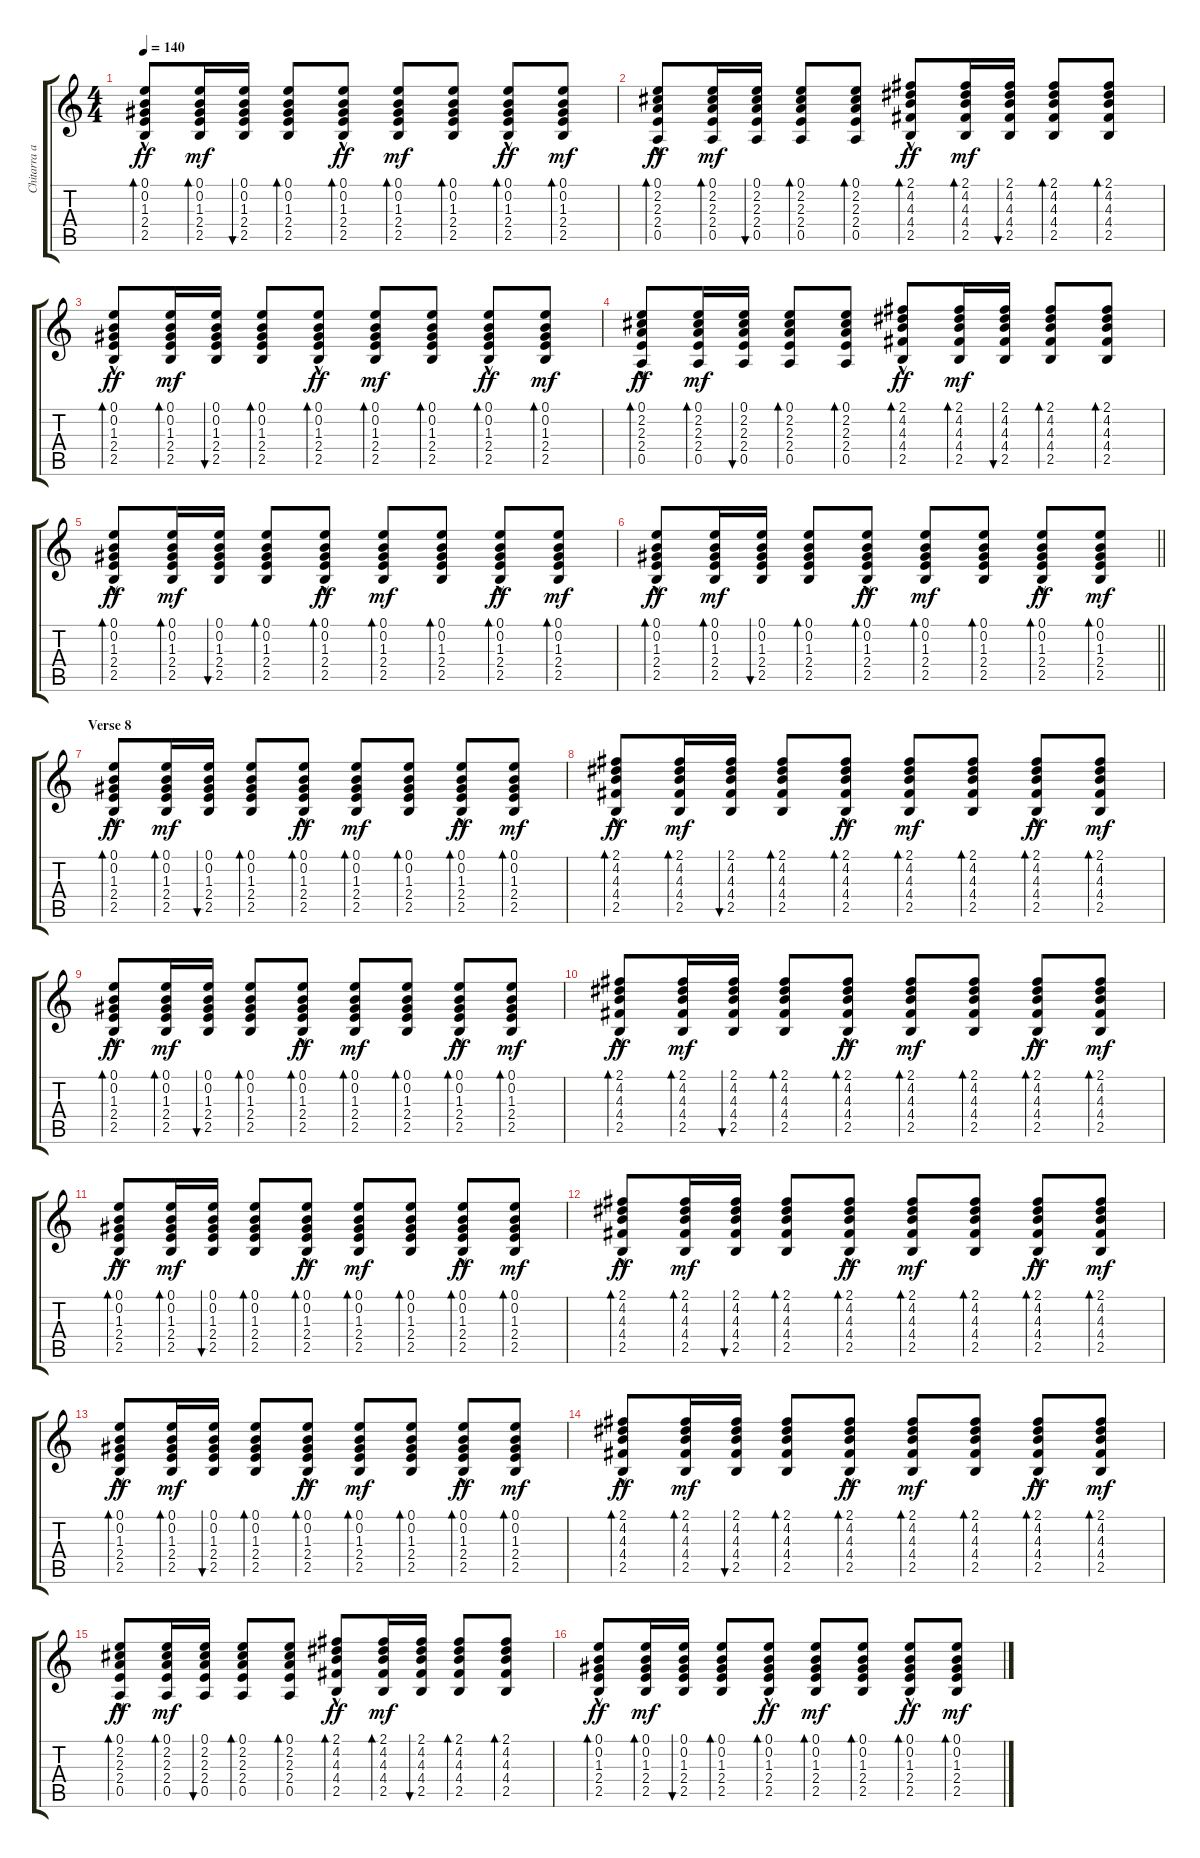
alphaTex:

\track ("Chitarra acustica 2" "Chitarra a") {instrument acousticguitarsteel}
\staff {score tabs}
\tuning (E4 B3 G3 D3 A2 E2) {hide}
\ts (4 4)
\tempo 140
\clef g2
\ks c
(0.1{hac} 0.2{hac} 1.3{hac} 2.4{hac} 2.5).8{bd 60 dy ff} (0.1 0.2 1.3 2.4 2.5).16{bd 60 dy mf} (0.1 0.2 1.3 2.4 2.5).16{bu 60} (0.1 0.2 1.3 2.4 2.5).8{bd 60} (0.1{hac} 0.2{hac} 1.3{hac} 2.4{hac} 2.5).8{bd 120 dy ff} (0.1 0.2 1.3 2.4 2.5).8{bd 60 dy mf} (0.1 0.2 1.3 2.4 2.5).8{bd 120} (0.1{hac} 0.2{hac} 1.3{hac} 2.4{hac} 2.5).8{bd 60 dy ff} (0.1 0.2 1.3 2.4 2.5).8{bd 120 dy mf} |
(0.1{hac} 2.2{hac} 2.3{hac} 2.4{hac} 0.5{hac}).8{bd 60 dy ff} (0.1 2.2 2.3 2.4 0.5).16{bd 60 dy mf} (0.1 2.2 2.3 2.4 0.5).16{bu 60} (0.1 2.2 2.3 2.4 0.5).8{bd 60} (0.1 2.2 2.3 2.4 0.5).8{bd 60} (2.1{hac} 4.2{hac} 4.3{hac} 4.4{hac} 2.5{hac}).8{bd 60 dy ff} (2.1 4.2 4.3 4.4 2.5).16{bd 60 dy mf} (2.1 4.2 4.3 4.4 2.5).16{bu 60} (2.1 4.2 4.3 4.4 2.5).8{bd 60} (2.1 4.2 4.3 4.4 2.5).8{bd 60} |
(0.1{hac} 0.2{hac} 1.3{hac} 2.4{hac} 2.5).8{bd 60 dy ff} (0.1 0.2 1.3 2.4 2.5).16{bd 60 dy mf} (0.1 0.2 1.3 2.4 2.5).16{bu 60} (0.1 0.2 1.3 2.4 2.5).8{bd 60} (0.1{hac} 0.2{hac} 1.3{hac} 2.4{hac} 2.5).8{bd 120 dy ff} (0.1 0.2 1.3 2.4 2.5).8{bd 60 dy mf} (0.1 0.2 1.3 2.4 2.5).8{bd 120} (0.1{hac} 0.2{hac} 1.3{hac} 2.4{hac} 2.5).8{bd 60 dy ff} (0.1 0.2 1.3 2.4 2.5).8{bd 120 dy mf} |
(0.1{hac} 2.2{hac} 2.3{hac} 2.4{hac} 0.5{hac}).8{bd 60 dy ff} (0.1 2.2 2.3 2.4 0.5).16{bd 60 dy mf} (0.1 2.2 2.3 2.4 0.5).16{bu 60} (0.1 2.2 2.3 2.4 0.5).8{bd 60} (0.1 2.2 2.3 2.4 0.5).8{bd 60} (2.1{hac} 4.2{hac} 4.3{hac} 4.4{hac} 2.5{hac}).8{bd 60 dy ff} (2.1 4.2 4.3 4.4 2.5).16{bd 60 dy mf} (2.1 4.2 4.3 4.4 2.5).16{bu 60} (2.1 4.2 4.3 4.4 2.5).8{bd 60} (2.1 4.2 4.3 4.4 2.5).8{bd 60} |
(0.1{hac} 0.2{hac} 1.3{hac} 2.4{hac} 2.5).8{bd 60 dy ff} (0.1 0.2 1.3 2.4 2.5).16{bd 60 dy mf} (0.1 0.2 1.3 2.4 2.5).16{bu 60} (0.1 0.2 1.3 2.4 2.5).8{bd 60} (0.1{hac} 0.2{hac} 1.3{hac} 2.4{hac} 2.5).8{bd 120 dy ff} (0.1 0.2 1.3 2.4 2.5).8{bd 60 dy mf} (0.1 0.2 1.3 2.4 2.5).8{bd 120} (0.1{hac} 0.2{hac} 1.3{hac} 2.4{hac} 2.5).8{bd 60 dy ff} (0.1 0.2 1.3 2.4 2.5).8{bd 120 dy mf} |
\barLineRight lightlight
(0.1{hac} 0.2{hac} 1.3{hac} 2.4{hac} 2.5).8{bd 60 dy ff} (0.1 0.2 1.3 2.4 2.5).16{bd 60 dy mf} (0.1 0.2 1.3 2.4 2.5).16{bu 60} (0.1 0.2 1.3 2.4 2.5).8{bd 60} (0.1{hac} 0.2{hac} 1.3{hac} 2.4{hac} 2.5).8{bd 120 dy ff} (0.1 0.2 1.3 2.4 2.5).8{bd 60 dy mf} (0.1 0.2 1.3 2.4 2.5).8{bd 120} (0.1{hac} 0.2{hac} 1.3{hac} 2.4{hac} 2.5).8{bd 60 dy ff} (0.1 0.2 1.3 2.4 2.5).8{bd 120 dy mf} |
\section ("" "Verse 8")
(0.1{hac} 0.2{hac} 1.3{hac} 2.4{hac} 2.5).8{bd 60 dy ff} (0.1 0.2 1.3 2.4 2.5).16{bd 60 dy mf} (0.1 0.2 1.3 2.4 2.5).16{bu 60} (0.1 0.2 1.3 2.4 2.5).8{bd 60} (0.1{hac} 0.2{hac} 1.3{hac} 2.4{hac} 2.5).8{bd 120 dy ff} (0.1 0.2 1.3 2.4 2.5).8{bd 60 dy mf} (0.1 0.2 1.3 2.4 2.5).8{bd 120} (0.1{hac} 0.2{hac} 1.3{hac} 2.4{hac} 2.5).8{bd 60 dy ff} (0.1 0.2 1.3 2.4 2.5).8{bd 120 dy mf} |
(2.1{hac} 4.2{hac} 4.3{hac} 4.4{hac} 2.5{hac}).8{bd 120 dy ff} (2.1 4.2 4.3 4.4 2.5).16{bd 60 dy mf} (2.1 4.2 4.3 4.4 2.5).16{bu 60} (2.1 4.2 4.3 4.4 2.5).8{bd 60} (2.1{hac} 4.2{hac} 4.3{hac} 4.4{hac} 2.5{hac}).8{bd 120 dy ff} (2.1 4.2 4.3 4.4 2.5).8{bd 60 dy mf} (2.1 4.2 4.3 4.4 2.5).8{bd 120} (2.1{hac} 4.2{hac} 4.3{hac} 4.4{hac} 2.5{hac}).8{bd 60 dy ff} (2.1 4.2 4.3 4.4 2.5).8{bd 120 dy mf} |
(0.1{hac} 0.2{hac} 1.3{hac} 2.4{hac} 2.5).8{bd 60 dy ff} (0.1 0.2 1.3 2.4 2.5).16{bd 60 dy mf} (0.1 0.2 1.3 2.4 2.5).16{bu 60} (0.1 0.2 1.3 2.4 2.5).8{bd 60} (0.1{hac} 0.2{hac} 1.3{hac} 2.4{hac} 2.5).8{bd 120 dy ff} (0.1 0.2 1.3 2.4 2.5).8{bd 60 dy mf} (0.1 0.2 1.3 2.4 2.5).8{bd 120} (0.1{hac} 0.2{hac} 1.3{hac} 2.4{hac} 2.5).8{bd 60 dy ff} (0.1 0.2 1.3 2.4 2.5).8{bd 120 dy mf} |
(2.1{hac} 4.2{hac} 4.3{hac} 4.4{hac} 2.5{hac}).8{bd 120 dy ff} (2.1 4.2 4.3 4.4 2.5).16{bd 60 dy mf} (2.1 4.2 4.3 4.4 2.5).16{bu 60} (2.1 4.2 4.3 4.4 2.5).8{bd 60} (2.1{hac} 4.2{hac} 4.3{hac} 4.4{hac} 2.5{hac}).8{bd 120 dy ff} (2.1 4.2 4.3 4.4 2.5).8{bd 60 dy mf} (2.1 4.2 4.3 4.4 2.5).8{bd 120} (2.1{hac} 4.2{hac} 4.3{hac} 4.4{hac} 2.5{hac}).8{bd 60 dy ff} (2.1 4.2 4.3 4.4 2.5).8{bd 120 dy mf} |
(0.1{hac} 0.2{hac} 1.3{hac} 2.4{hac} 2.5).8{bd 60 dy ff} (0.1 0.2 1.3 2.4 2.5).16{bd 60 dy mf} (0.1 0.2 1.3 2.4 2.5).16{bu 60} (0.1 0.2 1.3 2.4 2.5).8{bd 60} (0.1{hac} 0.2{hac} 1.3{hac} 2.4{hac} 2.5).8{bd 120 dy ff} (0.1 0.2 1.3 2.4 2.5).8{bd 60 dy mf} (0.1 0.2 1.3 2.4 2.5).8{bd 120} (0.1{hac} 0.2{hac} 1.3{hac} 2.4{hac} 2.5).8{bd 60 dy ff} (0.1 0.2 1.3 2.4 2.5).8{bd 120 dy mf} |
(2.1{hac} 4.2{hac} 4.3{hac} 4.4{hac} 2.5{hac}).8{bd 120 dy ff} (2.1 4.2 4.3 4.4 2.5).16{bd 60 dy mf} (2.1 4.2 4.3 4.4 2.5).16{bu 60} (2.1 4.2 4.3 4.4 2.5).8{bd 60} (2.1{hac} 4.2{hac} 4.3{hac} 4.4{hac} 2.5{hac}).8{bd 120 dy ff} (2.1 4.2 4.3 4.4 2.5).8{bd 60 dy mf} (2.1 4.2 4.3 4.4 2.5).8{bd 120} (2.1{hac} 4.2{hac} 4.3{hac} 4.4{hac} 2.5{hac}).8{bd 60 dy ff} (2.1 4.2 4.3 4.4 2.5).8{bd 120 dy mf} |
(0.1{hac} 0.2{hac} 1.3{hac} 2.4{hac} 2.5).8{bd 60 dy ff} (0.1 0.2 1.3 2.4 2.5).16{bd 60 dy mf} (0.1 0.2 1.3 2.4 2.5).16{bu 60} (0.1 0.2 1.3 2.4 2.5).8{bd 60} (0.1{hac} 0.2{hac} 1.3{hac} 2.4{hac} 2.5).8{bd 120 dy ff} (0.1 0.2 1.3 2.4 2.5).8{bd 60 dy mf} (0.1 0.2 1.3 2.4 2.5).8{bd 120} (0.1{hac} 0.2{hac} 1.3{hac} 2.4{hac} 2.5).8{bd 60 dy ff} (0.1 0.2 1.3 2.4 2.5).8{bd 120 dy mf} |
(2.1{hac} 4.2{hac} 4.3{hac} 4.4{hac} 2.5{hac}).8{bd 120 dy ff} (2.1 4.2 4.3 4.4 2.5).16{bd 60 dy mf} (2.1 4.2 4.3 4.4 2.5).16{bu 60} (2.1 4.2 4.3 4.4 2.5).8{bd 60} (2.1{hac} 4.2{hac} 4.3{hac} 4.4{hac} 2.5{hac}).8{bd 120 dy ff} (2.1 4.2 4.3 4.4 2.5).8{bd 60 dy mf} (2.1 4.2 4.3 4.4 2.5).8{bd 120} (2.1{hac} 4.2{hac} 4.3{hac} 4.4{hac} 2.5{hac}).8{bd 60 dy ff} (2.1 4.2 4.3 4.4 2.5).8{bd 120 dy mf} |
(0.1{hac} 2.2{hac} 2.3{hac} 2.4{hac} 0.5{hac}).8{bd 60 dy ff} (0.1 2.2 2.3 2.4 0.5).16{bd 60 dy mf} (0.1 2.2 2.3 2.4 0.5).16{bu 60} (0.1 2.2 2.3 2.4 0.5).8{bd 60} (0.1 2.2 2.3 2.4 0.5).8{bd 60} (2.1{hac} 4.2{hac} 4.3{hac} 4.4{hac} 2.5{hac}).8{bd 60 dy ff} (2.1 4.2 4.3 4.4 2.5).16{bd 60 dy mf} (2.1 4.2 4.3 4.4 2.5).16{bu 60} (2.1 4.2 4.3 4.4 2.5).8{bd 60} (2.1 4.2 4.3 4.4 2.5).8{bd 60} |
(0.1{hac} 0.2{hac} 1.3{hac} 2.4{hac} 2.5).8{bd 60 dy ff} (0.1 0.2 1.3 2.4 2.5).16{bd 60 dy mf} (0.1 0.2 1.3 2.4 2.5).16{bu 60} (0.1 0.2 1.3 2.4 2.5).8{bd 60} (0.1{hac} 0.2{hac} 1.3{hac} 2.4{hac} 2.5).8{bd 120 dy ff} (0.1 0.2 1.3 2.4 2.5).8{bd 60 dy mf} (0.1 0.2 1.3 2.4 2.5).8{bd 120} (0.1{hac} 0.2{hac} 1.3{hac} 2.4{hac} 2.5).8{bd 60 dy ff} (0.1 0.2 1.3 2.4 2.5).8{bd 120 dy mf}
